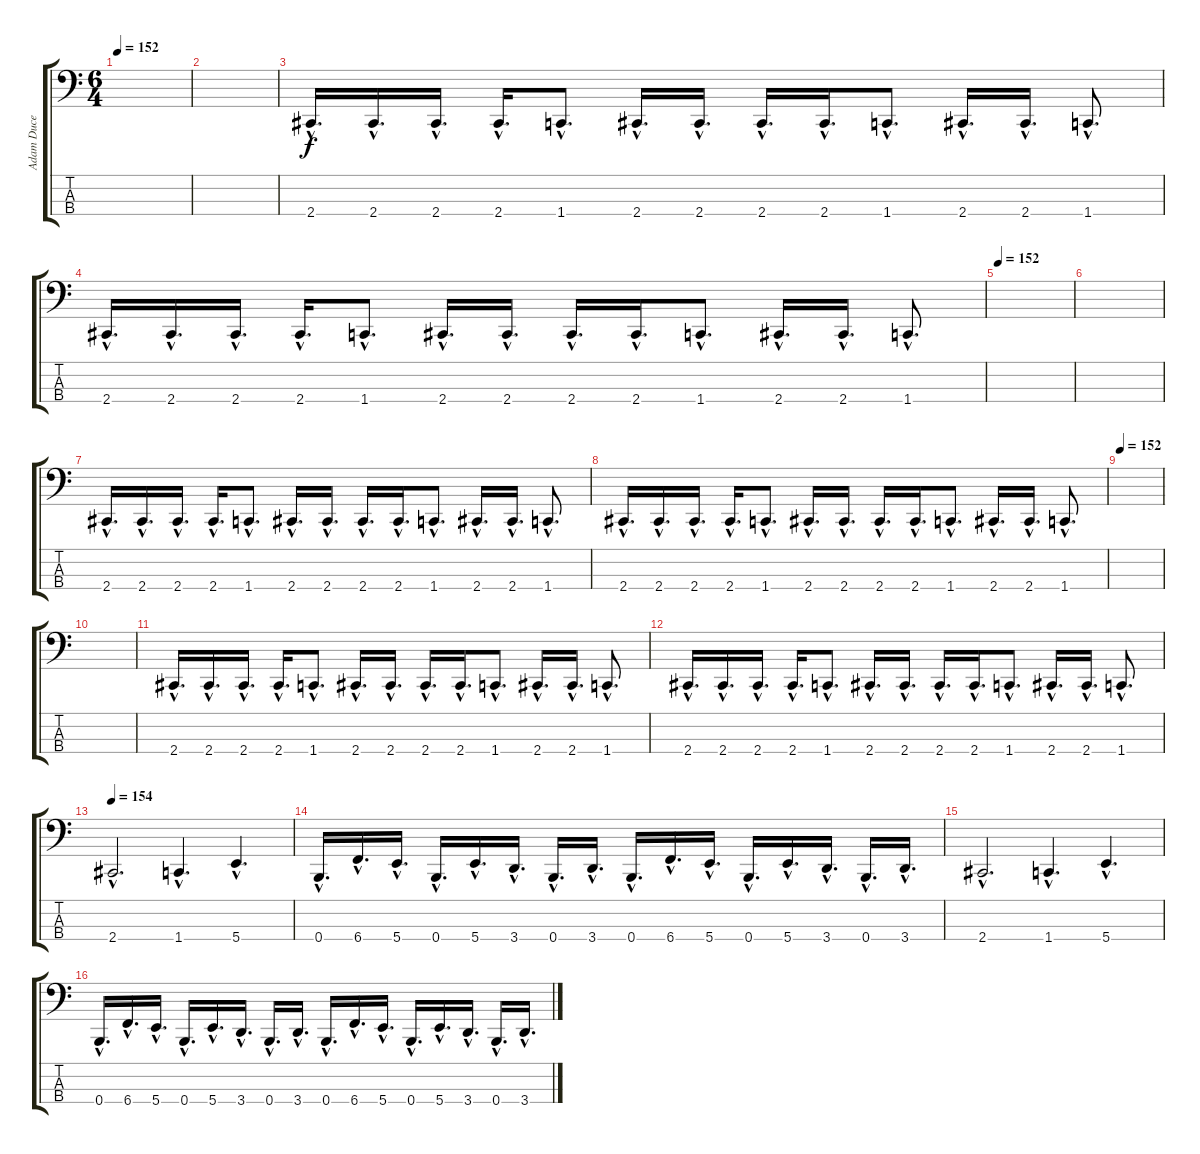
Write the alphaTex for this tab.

\track ("Adam Duce" "Adam Duce") {instrument electricbasspick}
\staff {score tabs}
\tuning (E2 B1 Gb1 B0) {hide}
\ts (6 4)
\tempo 152
\clef f4
\ks c
|
|
2.4{hac}.16{d} 2.4{hac}.16{d} 2.4{hac}.16{d} 2.4{hac}.16{d} 1.4{hac}.8{d} 2.4{hac}.16{d} 2.4{hac}.16{d} 2.4{hac}.16{d} 2.4{hac}.16{d} 1.4{hac}.8{d} 2.4{hac}.16{d} 2.4{hac}.16{d} 1.4{hac}.8{d} |
2.4{hac}.16{d} 2.4{hac}.16{d} 2.4{hac}.16{d} 2.4{hac}.16{d} 1.4{hac}.8{d} 2.4{hac}.16{d} 2.4{hac}.16{d} 2.4{hac}.16{d} 2.4{hac}.16{d} 1.4{hac}.8{d} 2.4{hac}.16{d} 2.4{hac}.16{d} 1.4{hac}.8{d} |
\tempo 152
|
|
2.4{hac}.16{d} 2.4{hac}.16{d} 2.4{hac}.16{d} 2.4{hac}.16{d} 1.4{hac}.8{d} 2.4{hac}.16{d} 2.4{hac}.16{d} 2.4{hac}.16{d} 2.4{hac}.16{d} 1.4{hac}.8{d} 2.4{hac}.16{d} 2.4{hac}.16{d} 1.4{hac}.8{d} |
2.4{hac}.16{d} 2.4{hac}.16{d} 2.4{hac}.16{d} 2.4{hac}.16{d} 1.4{hac}.8{d} 2.4{hac}.16{d} 2.4{hac}.16{d} 2.4{hac}.16{d} 2.4{hac}.16{d} 1.4{hac}.8{d} 2.4{hac}.16{d} 2.4{hac}.16{d} 1.4{hac}.8{d} |
\tempo 156
\tempo 152
|
|
2.4{hac}.16{d} 2.4{hac}.16{d} 2.4{hac}.16{d} 2.4{hac}.16{d} 1.4{hac}.8{d} 2.4{hac}.16{d} 2.4{hac}.16{d} 2.4{hac}.16{d} 2.4{hac}.16{d} 1.4{hac}.8{d} 2.4{hac}.16{d} 2.4{hac}.16{d} 1.4{hac}.8{d} |
2.4{hac}.16{d} 2.4{hac}.16{d} 2.4{hac}.16{d} 2.4{hac}.16{d} 1.4{hac}.8{d} 2.4{hac}.16{d} 2.4{hac}.16{d} 2.4{hac}.16{d} 2.4{hac}.16{d} 1.4{hac}.8{d} 2.4{hac}.16{d} 2.4{hac}.16{d} 1.4{hac}.8{d} |
\tempo 154
2.4{hac}.2{d} 1.4{hac}.4{d} 5.4{hac}.4{d} |
0.4{hac}.16{d} 6.4{hac}.16{d} 5.4{hac}.16{d} 0.4{hac}.16{d} 5.4{hac}.16{d} 3.4{hac}.16{d} 0.4{hac}.16{d} 3.4{hac}.16{d} 0.4{hac}.16{d} 6.4{hac}.16{d} 5.4{hac}.16{d} 0.4{hac}.16{d} 5.4{hac}.16{d} 3.4{hac}.16{d} 0.4{hac}.16{d} 3.4{hac}.16{d} |
2.4{hac}.2{d} 1.4{hac}.4{d} 5.4{hac}.4{d} |
0.4{hac}.16{d} 6.4{hac}.16{d} 5.4{hac}.16{d} 0.4{hac}.16{d} 5.4{hac}.16{d} 3.4{hac}.16{d} 0.4{hac}.16{d} 3.4{hac}.16{d} 0.4{hac}.16{d} 6.4{hac}.16{d} 5.4{hac}.16{d} 0.4{hac}.16{d} 5.4{hac}.16{d} 3.4{hac}.16{d} 0.4{hac}.16{d} 3.4{hac}.16{d}
